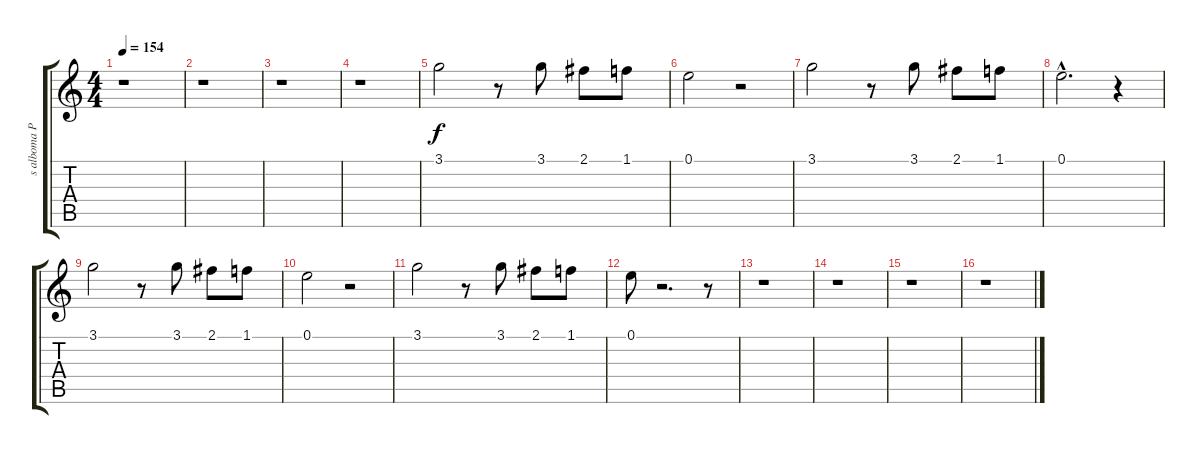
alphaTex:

\track ("s alboma PMML" "s alboma P") {instrument synthbass2}
\staff {score tabs}
\tuning (E4 B3 G3 D3 A2 E2) {hide}
\ts (4 4)
\tempo 154
\clef g2
\ks c
r.1{dy f} |
r.1 |
r.1 |
r.1 |
3.1.2{volume 4} r.8 3.1.8{volume 15} 2.1.8 1.1.8{volume 12} |
0.1.2{volume 11} r.2 |
3.1.2{volume 15} r.8 3.1.8{volume 16} 2.1.8 1.1.8 |
0.1{hac}.2{d volume 14} r.4 |
3.1.2{volume 16} r.8 3.1.8{volume 16} 2.1.8 1.1.8{volume 14} |
0.1.2{volume 10} r.2 |
3.1.2{volume 16} r.8 3.1.8{volume 16} 2.1.8 1.1.8 |
0.1.8 r.2{d} r.8 |
r.1 |
r.1 |
r.1 |
r.1
